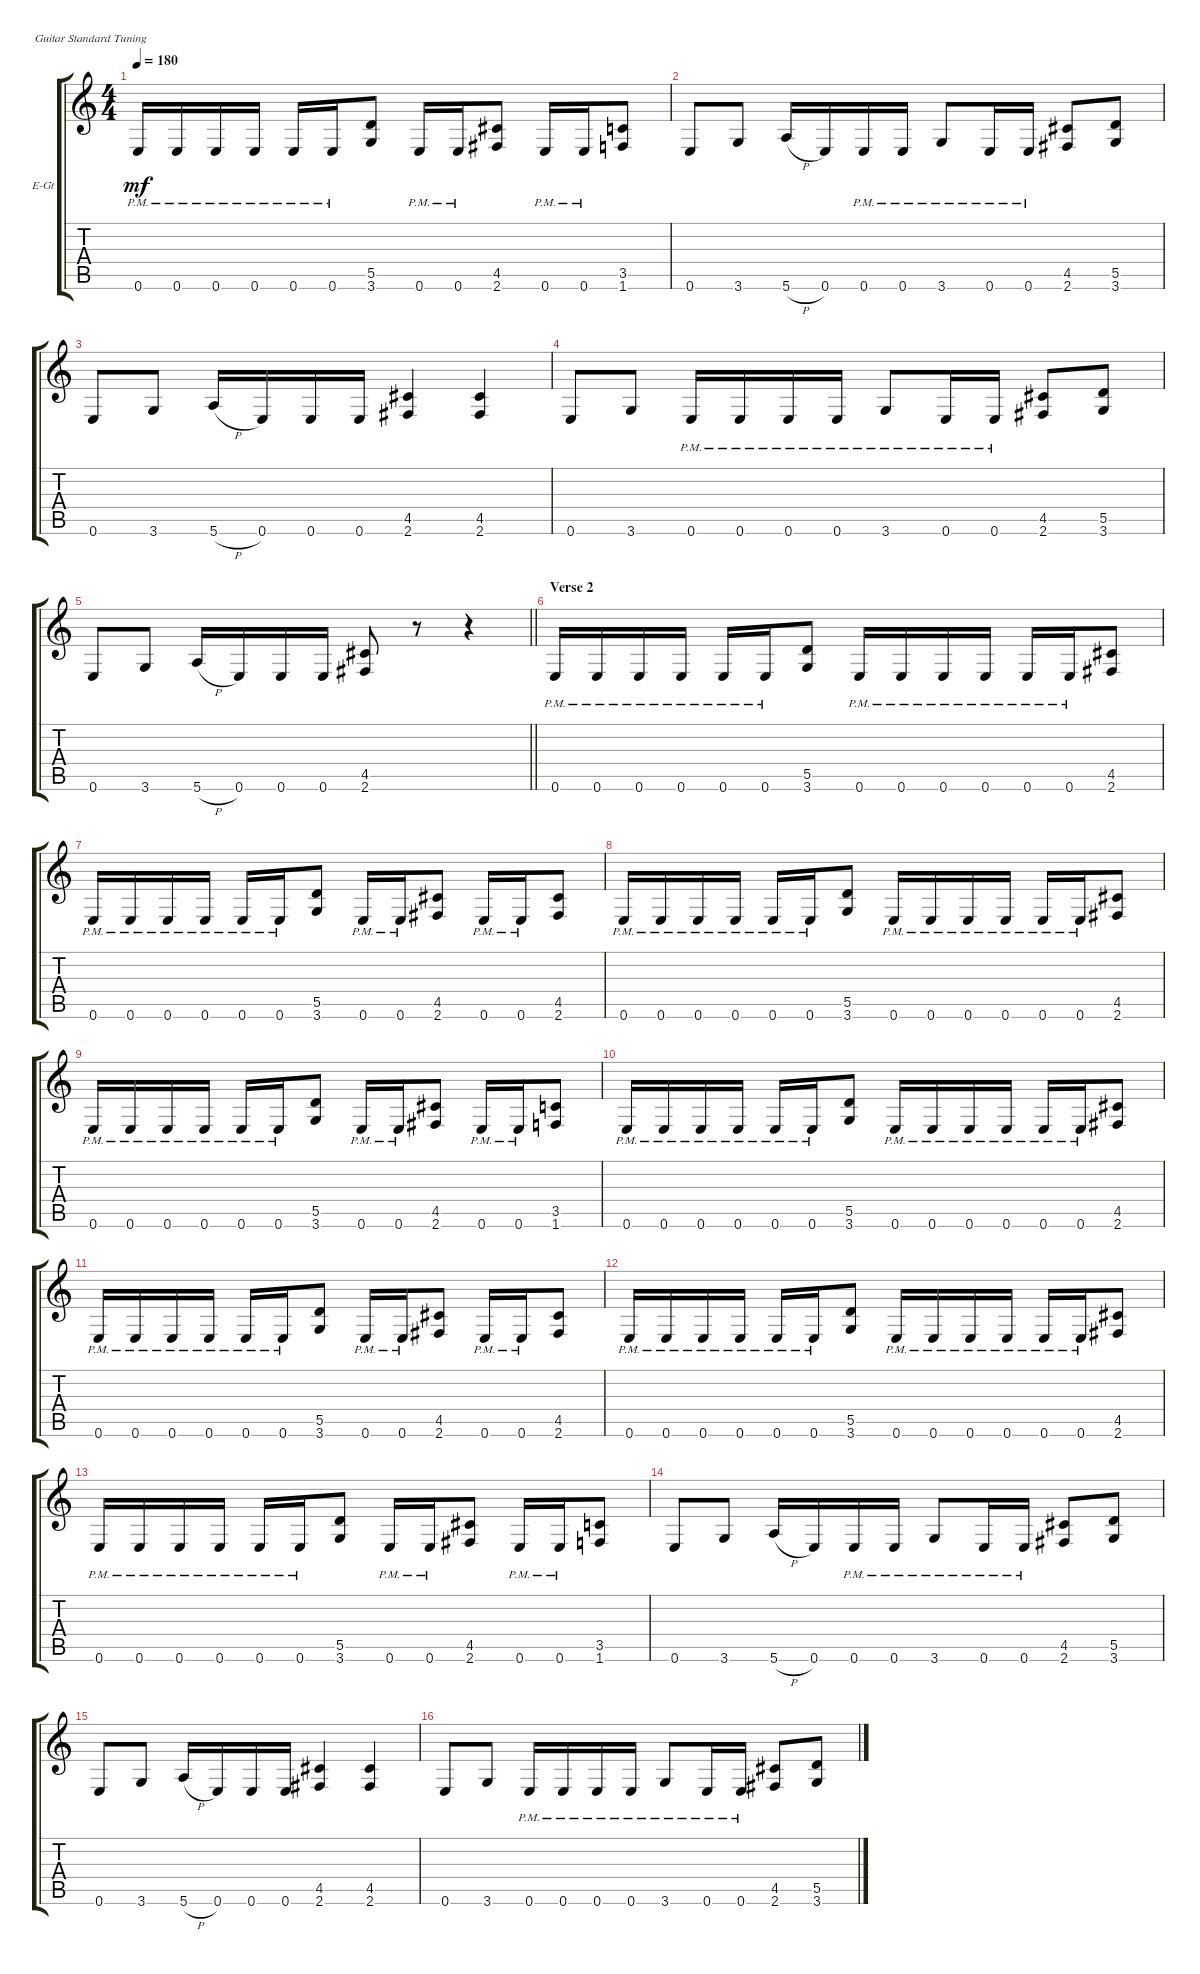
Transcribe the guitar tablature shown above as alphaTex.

\bracketExtendMode groupsimilarinstruments
\firstSystemTrackNameOrientation horizontal
\otherSystemsTrackNameOrientation horizontal
\track ("Gtr Dist 2" "E-Gt") {instrument overdrivenguitar}
\staff {score tabs}
\tuning (E4 B3 G3 D3 A2 E2)
\ts (4 4)
\tempo 180
\clef g2
\ks c
0.6{pm}.16{dy mf} 0.6{pm}.16 0.6{pm}.16 0.6{pm}.16 0.6{pm}.16 0.6{pm}.16 (5.5 3.6).8 0.6{pm}.16 0.6{pm}.16 (4.5 2.6).8 0.6{pm}.16 0.6{pm}.16 (3.5 1.6).8 |
0.6.8 3.6.8 5.6{h}.16 0.6.16 0.6{pm}.16 0.6{pm}.16 3.6{pm}.8 0.6{pm}.16 0.6{pm}.16 (4.5 2.6).8 (5.5 3.6).8 |
0.6.8 3.6.8 5.6{h}.16 0.6.16 0.6.16 0.6.16 (4.5 2.6).4 (4.5 2.6).4 |
0.6.8 3.6.8 0.6{pm}.16 0.6{pm}.16 0.6{pm}.16 0.6{pm}.16 3.6{pm}.8 0.6{pm}.16 0.6{pm}.16 (4.5 2.6).8 (5.5 3.6).8 |
\barLineRight lightlight
0.6.8 3.6.8 5.6{h}.16 0.6.16 0.6.16 0.6.16 (4.5 2.6).8 r.8 r.4 |
\section ("" "Verse 2")
0.6{pm}.16 0.6{pm}.16 0.6{pm}.16 0.6{pm}.16 0.6{pm}.16 0.6{pm}.16 (5.5 3.6).8 0.6{pm}.16 0.6{pm}.16 0.6{pm}.16 0.6{pm}.16 0.6{pm}.16 0.6{pm}.16 (4.5 2.6).8 |
0.6{pm}.16 0.6{pm}.16 0.6{pm}.16 0.6{pm}.16 0.6{pm}.16 0.6{pm}.16 (5.5 3.6).8 0.6{pm}.16 0.6{pm}.16 (4.5 2.6).8 0.6{pm}.16 0.6{pm}.16 (4.5 2.6).8 |
0.6{pm}.16 0.6{pm}.16 0.6{pm}.16 0.6{pm}.16 0.6{pm}.16 0.6{pm}.16 (5.5 3.6).8 0.6{pm}.16 0.6{pm}.16 0.6{pm}.16 0.6{pm}.16 0.6{pm}.16 0.6{pm}.16 (4.5 2.6).8 |
0.6{pm}.16 0.6{pm}.16 0.6{pm}.16 0.6{pm}.16 0.6{pm}.16 0.6{pm}.16 (5.5 3.6).8 0.6{pm}.16 0.6{pm}.16 (4.5 2.6).8 0.6{pm}.16 0.6{pm}.16 (3.5 1.6).8 |
0.6{pm}.16 0.6{pm}.16 0.6{pm}.16 0.6{pm}.16 0.6{pm}.16 0.6{pm}.16 (5.5 3.6).8 0.6{pm}.16 0.6{pm}.16 0.6{pm}.16 0.6{pm}.16 0.6{pm}.16 0.6{pm}.16 (4.5 2.6).8 |
0.6{pm}.16 0.6{pm}.16 0.6{pm}.16 0.6{pm}.16 0.6{pm}.16 0.6{pm}.16 (5.5 3.6).8 0.6{pm}.16 0.6{pm}.16 (4.5 2.6).8 0.6{pm}.16 0.6{pm}.16 (4.5 2.6).8 |
0.6{pm}.16 0.6{pm}.16 0.6{pm}.16 0.6{pm}.16 0.6{pm}.16 0.6{pm}.16 (5.5 3.6).8 0.6{pm}.16 0.6{pm}.16 0.6{pm}.16 0.6{pm}.16 0.6{pm}.16 0.6{pm}.16 (4.5 2.6).8 |
0.6{pm}.16 0.6{pm}.16 0.6{pm}.16 0.6{pm}.16 0.6{pm}.16 0.6{pm}.16 (5.5 3.6).8 0.6{pm}.16 0.6{pm}.16 (4.5 2.6).8 0.6{pm}.16 0.6{pm}.16 (3.5 1.6).8 |
0.6.8 3.6.8 5.6{h}.16 0.6.16 0.6{pm}.16 0.6{pm}.16 3.6{pm}.8 0.6{pm}.16 0.6{pm}.16 (4.5 2.6).8 (5.5 3.6).8 |
0.6.8 3.6.8 5.6{h}.16 0.6.16 0.6.16 0.6.16 (4.5 2.6).4 (4.5 2.6).4 |
0.6.8 3.6.8 0.6{pm}.16 0.6{pm}.16 0.6{pm}.16 0.6{pm}.16 3.6{pm}.8 0.6{pm}.16 0.6{pm}.16 (4.5 2.6).8 (5.5 3.6).8
